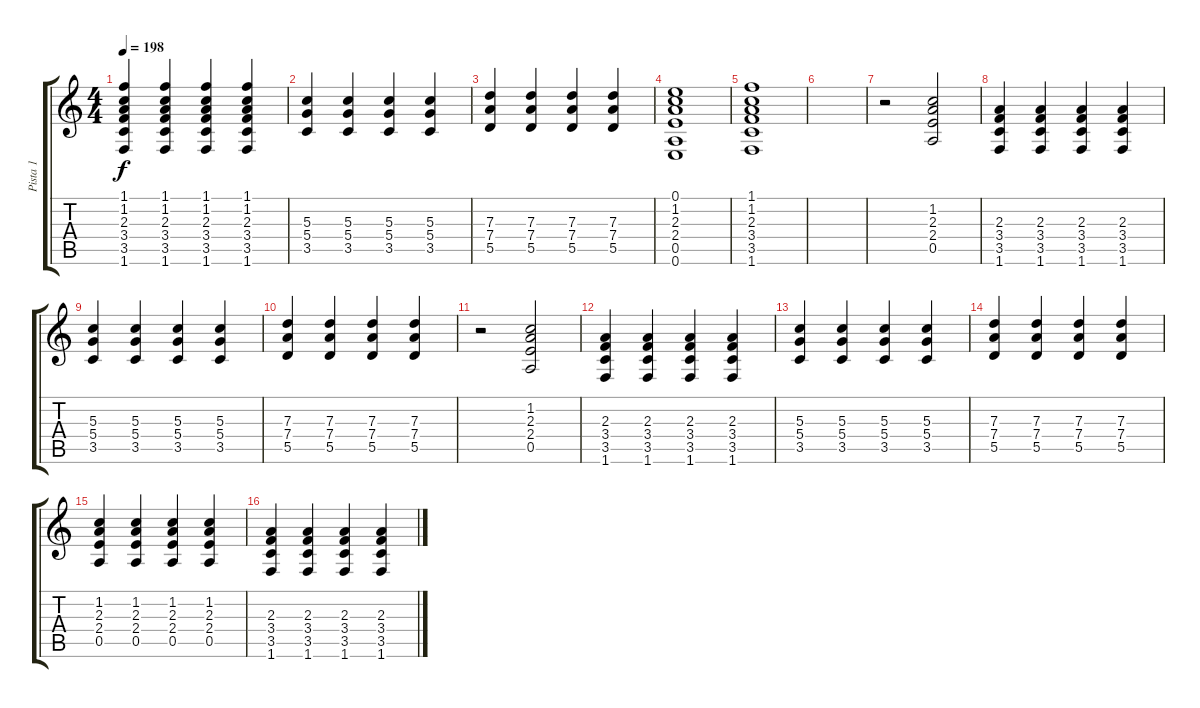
\track ("Pista 1" "Pista 1") {instrument overdrivenguitar}
\staff {score tabs}
\tuning (E4 B3 G3 D3 A2 E2) {hide}
\ts (4 4)
\tempo 198
\clef g2
\ks c
(1.1 1.2 2.3 3.4 3.5 1.6).4{dy f} (1.1 1.2 2.3 3.4 3.5 1.6).4 (1.1 1.2 2.3 3.4 3.5 1.6).4 (1.1 1.2 2.3 3.4 3.5 1.6).4 |
(5.3 5.4 3.5).4 (5.3 5.4 3.5).4 (5.3 5.4 3.5).4 (5.3 5.4 3.5).4 |
(7.3 7.4 5.5).4 (7.3 7.4 5.5).4 (7.3 7.4 5.5).4 (7.3 7.4 5.5).4 |
(0.1 1.2 2.3 2.4 0.5 0.6).1{instrument electricguitarclean} |
(1.1 1.2 2.3 3.4 3.5 1.6).1 |
|
r.2 (1.2 2.3 2.4 0.5).2{instrument overdrivenguitar} |
(2.3 3.4 3.5 1.6).4 (2.3 3.4 3.5 1.6).4 (2.3 3.4 3.5 1.6).4 (2.3 3.4 3.5 1.6).4 |
(5.3 5.4 3.5).4 (5.3 5.4 3.5).4 (5.3 5.4 3.5).4 (5.3 5.4 3.5).4 |
(7.3 7.4 5.5).4 (7.3 7.4 5.5).4 (7.3 7.4 5.5).4 (7.3 7.4 5.5).4 |
r.2 (1.2 2.3 2.4 0.5).2{instrument overdrivenguitar} |
(2.3 3.4 3.5 1.6).4 (2.3 3.4 3.5 1.6).4 (2.3 3.4 3.5 1.6).4 (2.3 3.4 3.5 1.6).4 |
(5.3 5.4 3.5).4 (5.3 5.4 3.5).4 (5.3 5.4 3.5).4 (5.3 5.4 3.5).4 |
(7.3 7.4 5.5).4 (7.3 7.4 5.5).4 (7.3 7.4 5.5).4 (7.3 7.4 5.5).4 |
(1.2 2.3 2.4 0.5).4 (1.2 2.3 2.4 0.5).4 (1.2 2.3 2.4 0.5).4 (1.2 2.3 2.4 0.5).4 |
(2.3 3.4 3.5 1.6).4 (2.3 3.4 3.5 1.6).4 (2.3 3.4 3.5 1.6).4 (2.3 3.4 3.5 1.6).4
